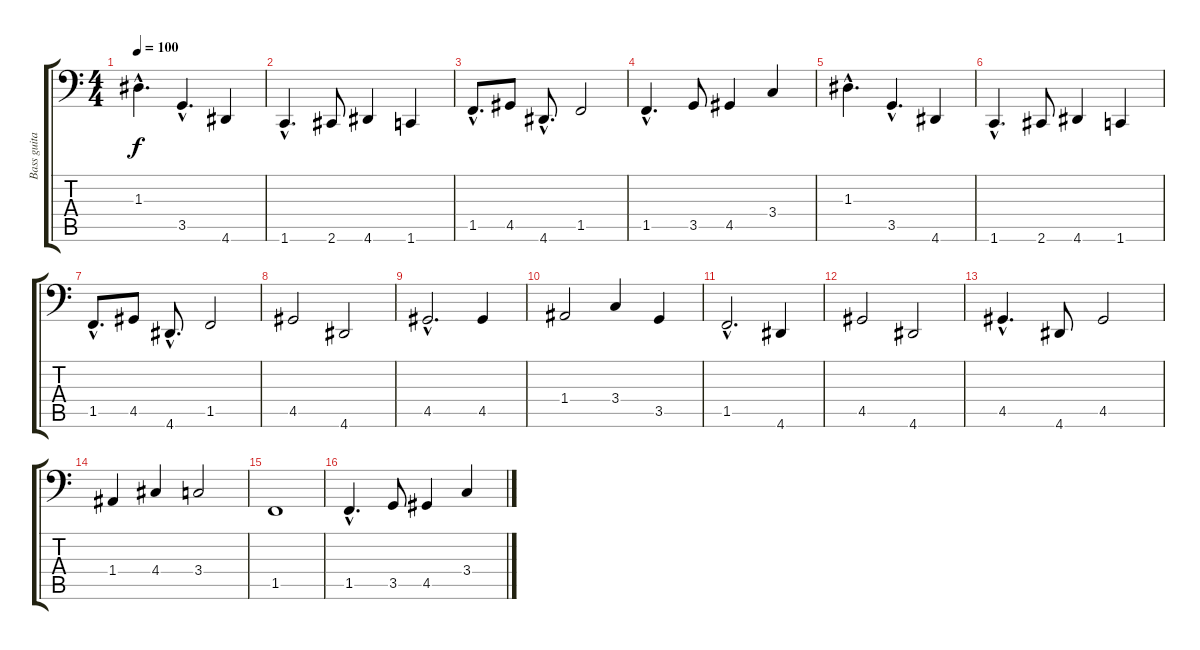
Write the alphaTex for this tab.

\track ("Bass guitar" "Bass guita") {instrument fretlessbass}
\staff {score tabs}
\tuning (C3 G2 D2 A1 E1 B0) {hide}
\ts (4 4)
\tempo 100
\clef f4
\ks c
1.3{hac}.4{d dy f} 3.5{hac}.4{d} 4.6.4 |
1.6{hac}.4{d} 2.6.8 4.6.4 1.6.4 |
1.5{hac}.8{d} 4.5.8 4.6{hac}.8{d} 1.5.2 |
1.5{hac}.4{d} 3.5.8 4.5.4 3.4.4 |
1.3{hac}.4{d} 3.5{hac}.4{d} 4.6.4 |
1.6{hac}.4{d} 2.6.8 4.6.4 1.6.4 |
1.5{hac}.8{d} 4.5.8 4.6{hac}.8{d} 1.5.2 |
4.5.2 4.6.2 |
4.5{hac}.2{d} 4.5.4 |
1.4.2 3.4.4 3.5.4 |
1.5{hac}.2{d} 4.6.4 |
4.5.2 4.6.2 |
4.5{hac}.4{d} 4.6.8 4.5.2 |
1.4.4 4.4.4 3.4.2 |
1.5.1 |
1.5{hac}.4{d} 3.5.8 4.5.4 3.4.4
